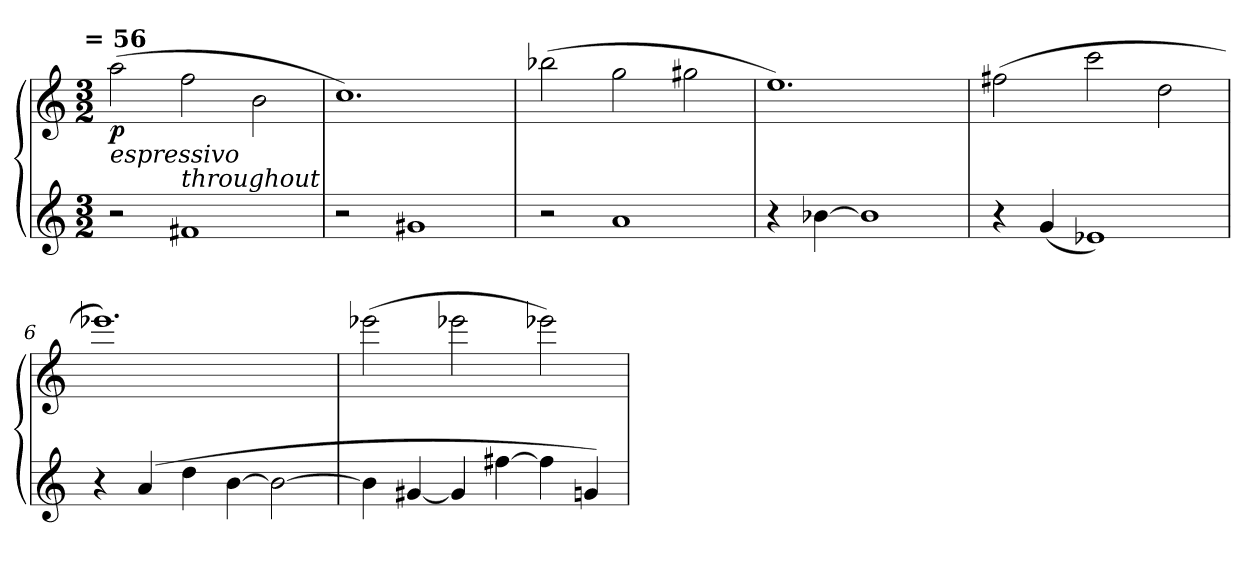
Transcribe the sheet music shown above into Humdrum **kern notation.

**kern	**kern	**dynam
*part1	*part1	*part1
*staff2	*staff1	*staff1/2
*clefG2	*clefG2	*
!!LO:TX:omd:t= = 56
*M3/2	*M3/2	*
*MM112	*MM112	*
=1	=1	=1
!	!LO:TX:b:i:t=espressivo	!
!	!	!LO:DY:b
2r	(>2aa\	p
!	!LO:TX:b:i:t=throughout	!
1f#X	2ff\	.
.	2b\	.
=2	=2	=2
2r	1.cc)	.
1g#X	.	.
=3	=3	=3
2r	(>2bb-X\	.
1a	2gg\	.
.	2gg#X\	.
=4	=4	=4
4r	1.ee)	.
[4b-X\	.	.
1b-]	.	.
=5	=5	=5
4r	(>2ff#X\	.
(<4g/	.	.
1e-X)	2ccc\	.
.	2dd\	.
=6	=6	=6
4r	1.eee-X)	.
(>4a/	.	.
4dd\	.	.
[4b\	.	.
2b\_	.	.
!!LO:LB:g=z
=7	=7	=7
4b\]	(>2eee-X\	.
[4g#X/	.	.
4g#/]	2eee-X\	.
[4ff#X\	.	.
4ff#\]	2eee-X\)	.
4gn/)	.	.
=	=	=
*-	*-	*-
